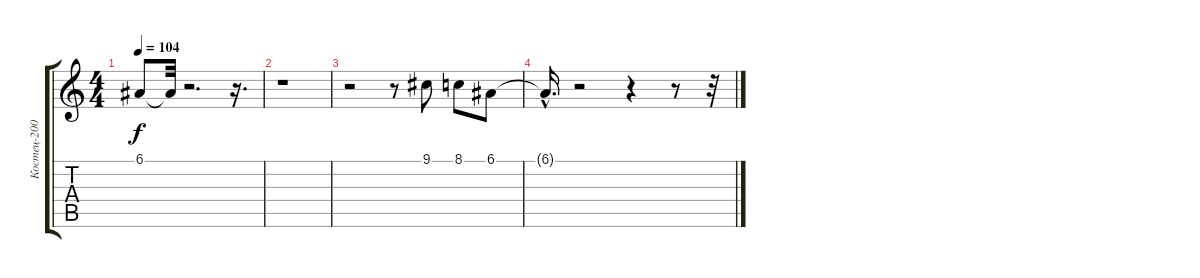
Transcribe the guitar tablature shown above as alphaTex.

\track ("Костец-2001 г." "Костец-200") {instrument lead3calliope}
\staff {score tabs}
\tuning (E4 B3 G3 D3 A2 E2) {hide}
\ts (4 4)
\tempo 104
\clef g2
\ks c
6.1{t}.8{dy f} 6.1{t}.32 r.2{d} r.16{d} |
r.1 |
r.2 r.8 9.1.8 8.1.8 6.1.8 |
6.1{hac t}.16{d} r.2 r.4 r.8 r.32
